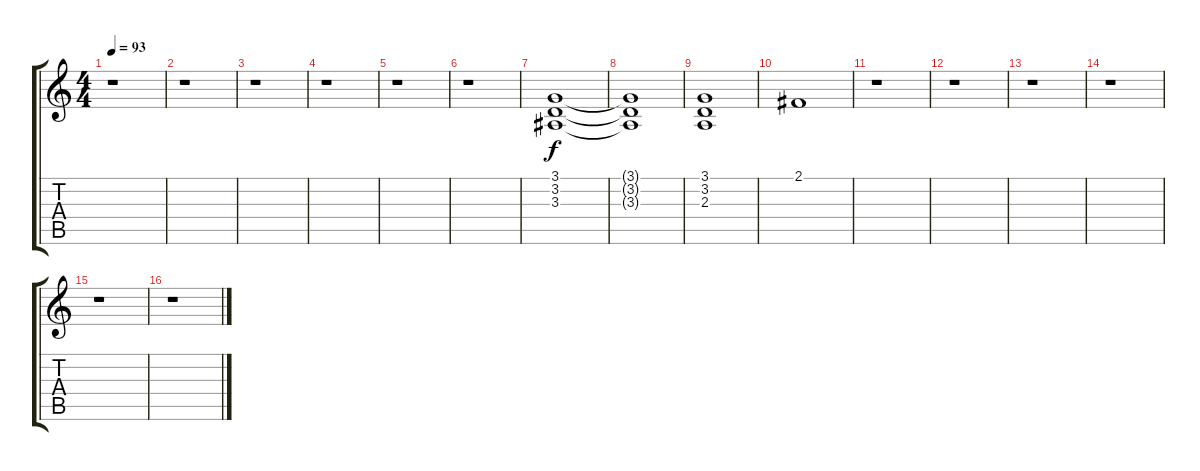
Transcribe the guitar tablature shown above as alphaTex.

\track "" {instrument stringensemble2}
\staff {score tabs}
\tuning (E4 B3 G3 D3 A2 E2) {hide}
\ts (4 4)
\tempo 93
\clef g2
\ks c
r.1{dy f instrument stringensemble2} |
r.1 |
r.1 |
r.1 |
r.1 |
r.1 |
(3.1 3.2 3.3).1 |
(3.1{t} 3.2{t} 3.3{t}).1 |
(3.1 3.2 2.3).1 |
2.1.1 |
r.1 |
r.1 |
r.1 |
r.1 |
r.1 |
r.1
